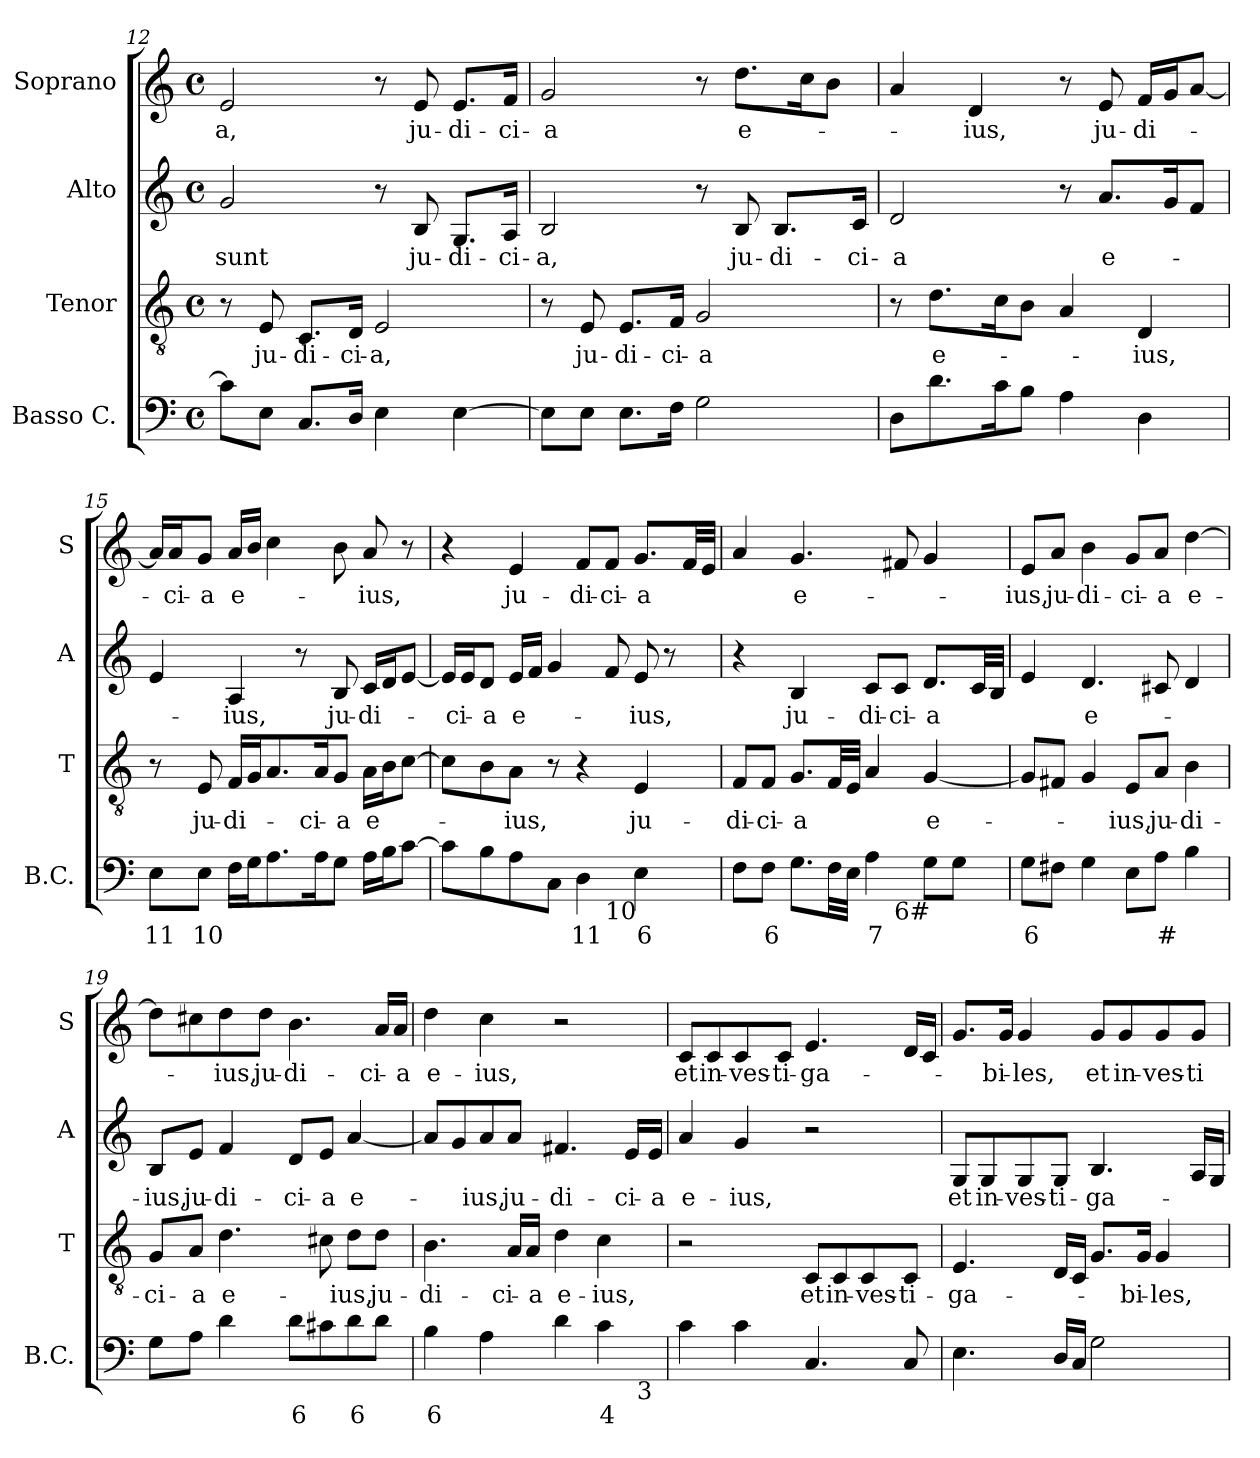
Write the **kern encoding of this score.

**kern	**text	**kern	**text	**kern	**text	**kern	**text
*part4	*part4	*part3	*part3	*part2	*part2	*part1	*part1
*staff4	*staff4	*staff3	*staff3	*staff2	*staff2	*staff1	*staff1
*I"Basso C.	*	*I"Tenor	*	*I"Alto	*	*I"Soprano	*
*I'B.C.	*	*I'T	*	*I'A	*	*I'S	*
*clefF4	*	*clefGv2	*	*clefG2	*	*clefG2	*
*k[]	*	*k[]	*	*k[]	*	*k[]	*
*C:	*	*C:	*	*C:	*	*C:	*
*M4/4	*	*M4/4	*	*M4/4	*	*M4/4	*
*met(c)	*	*met(c)	*	*met(c)	*	*met(c)	*
=12	=12	=12	=12	=12	=12	=12	=12
8c\L]	.	8r	.	2g/	sunt	2e/	-a,
8E\J	.	8E/	ju-	.	.	.	.
8.C/L	.	8.C/L	-di-	.	.	.	.
16D/Jk	.	16D/Jk	-ci-	.	.	.	.
4E\	.	2E/	-a,	8r	.	8r	.
.	.	.	.	8B/	ju-	8e/	ju-
[4E\	.	.	.	8.G/L	-di-	8.e/L	-di-
.	.	.	.	16A/Jk	-ci-	16f/Jk	-ci-
=13	=13	=13	=13	=13	=13	=13	=13
8E\L]	.	8r	.	2B/	-a,	2g/	-a
8E\J	.	8E/	ju-	.	.	.	.
8.E\L	.	8.E/L	-di-	.	.	.	.
16F\Jk	.	16F/Jk	-ci-	.	.	.	.
2G\	.	2G/	-a	8r	.	8r	.
.	.	.	.	8B/	ju-	8.dd\L	e-
.	.	.	.	8.B/L	-di-	.	.
.	.	.	.	.	.	16cc\k	.
.	.	.	.	.	.	8b\J	.
.	.	.	.	16c/Jk	-ci-	.	.
!!LO:PB:g=z
=14	=14	=14	=14	=14	=14	=14	=14
8D\L	.	8r	.	2d/	-a	4a/	.
8.d\	.	8.d\L	e-	.	.	.	.
.	.	.	.	.	.	4d/	-ius,
16c\k	.	16c\k	.	.	.	.	.
8B\J	.	8B\J	.	.	.	.	.
4A\	.	4A/	.	8r	.	8r	.
.	.	.	.	8.a/L	e-	8e/	ju-
4D\	.	4D/	-ius,	.	.	16f/LL	-di-
.	.	.	.	16g/k	.	16g/J	.
.	.	.	.	8f/J	.	[8a/J	.
=15	=15	=15	=15	=15	=15	=15	=15
8E\L	11	8r	.	4e/	.	16a/LL]	.
.	.	.	.	.	.	16a/J	-ci-
8E\J	10	8E/	ju-	.	.	8g/J	-a
16F\LL	.	16F/LL	-di-	4A/	-ius,	16a/LL	e-
16G\J	.	16G/J	.	.	.	16b/JJ	.
8.A\	.	8.A/	.	.	.	4cc\	.
.	.	.	.	8r	.	.	.
16A\k	.	16A/k	-ci-	.	.	.	.
8G\J	.	8G/J	-a	8B/	ju-	8b\	.
16A\LL	.	16A\LL	e-	16c/LL	-di-	8a/	-ius,
16B\J	.	16B\J	.	16d/J	.	.	.
[8c\J	.	[8c\J	.	[8e/J	.	8r	.
=16	=16	=16	=16	=16	=16	=16	=16
*^	*	*	*	*	*	*	*
8c\L]	2ryy	.	8c\L]	.	16e/LL]	.	4r	.
.	.	.	.	.	16e/J	-ci-	.	.
8B\	.	.	8B\	.	8d/J	-a	.	.
8A\	.	.	8A\J	-ius,	16e/LL	e-	4e/	ju-
.	.	.	.	.	16f/JJ	.	.	.
8C\J	.	.	8r	.	4g/	.	.	.
4D\	8ryy	11	4r	.	.	.	8f/L	-di-
!	!LO:TX:b:t=10	!	!	!	!	!	!	!
.	4.ryy	.	.	.	8f/	.	8f/J	-ci-
4E\	.	6	4E/	ju-	8e/	-ius,	8.g/L	-a
.	.	.	.	.	8r	.	.	.
.	.	.	.	.	.	.	32f/LL	.
.	.	.	.	.	.	.	32e/JJJ	.
!!LO:LB:g=z
=17	=17	=17	=17	=17	=17	=17	=17	=17
8F\L	2ryy	.	8F/L	-di-	4r	.	4a/	.
8F\J	.	6	8F/J	-ci-	.	.	.	.
8.G\L	.	.	8.G/L	-a	4B/	ju-	4.g/	e-
32F\LL	.	.	32F/LL	.	.	.	.	.
32E\JJJ	.	.	32E/JJJ	.	.	.	.	.
4A\	8ryy	7	4A/	.	8c/L	-di-	.	.
!	!LO:TX:b:t=6#	!	!	!	!	!	!	!
.	4.ryy	.	.	.	8c/J	-ci-	8f#X/	.
8G\L	.	.	[4G/	e-	8.d/L	-a	4g/	.
8G\J	.	.	.	.	.	.	.	.
.	.	.	.	.	32c/LL	.	.	.
.	.	.	.	.	32B/JJJ	.	.	.
*v	*v	*	*	*	*	*	*	*
=18	=18	=18	=18	=18	=18	=18	=18
8G\L	6	8G/L]	.	4e/	.	8e/L	-ius,
8F#X\J	.	8F#X/J	.	.	.	8a/J	ju-
4G\	.	4G/	.	4.d/	e-	4b\	-di-
8E\L	.	8E/L	-ius,	.	.	8g/L	-ci-
8A\J	#	8A/J	ju-	8c#X/	.	8a/J	-a
4B\	.	4B\	-di-	4d/	.	[4dd\	e-
=19	=19	=19	=19	=19	=19	=19	=19
8G\L	.	8G/L	-ci-	8B/L	-ius,	8dd\L]	.
8A\J	.	8A/J	-a	8e/J	ju-	8cc#X\	.
4d\	.	4.d\	e-	4f/	-di-	8dd\	-ius,
.	.	.	.	.	.	8dd\J	ju-
8d\L	6	.	.	8d/L	-ci-	4.b\	-di-
8c#X\	.	8c#X\	.	8e/J	-a	.	.
8d\	6	8d\L	-ius,	[4a/	e-	.	.
8d\J	.	8d\J	ju-	.	.	16a/LL	-ci-
.	.	.	.	.	.	16a/JJ	-a
!!LO:PB:g=z
=20	=20	=20	=20	=20	=20	=20	=20
*^	*	*	*	*	*	*	*
4B\	2ryy	6	4.B\	-di-	8a/L]	.	4dd\	e-
.	.	.	.	.	8g/	.	.	.
4A\	.	.	.	.	8a/	-ius,	4cc\	-ius,
.	.	.	16A/LL	-ci-	8a/J	ju-	.	.
.	.	.	16A/JJ	-a	.	.	.	.
4d\	4ryy	.	4d\	e-	4.f#X/	-di-	2r	.
4c\	8ryy	4	4c\	-ius,	.	.	.	.
.	32ryy	.	.	.	16e/LL	-ci-	.	.
!	!LO:TX:b:t=3	!	!	!	!	!	!	!
.	16.ryy	.	.	.	.	.	.	.
.	.	.	.	.	16e/JJ	-a	.	.
*v	*v	*	*	*	*	*	*	*
=21	=21	=21	=21	=21	=21	=21	=21
4c\	.	2r	.	4a/	e-	8c/L	et
.	.	.	.	.	.	8c/	in-
4c\	.	.	.	4g/	-ius,	8c/	-ves-
.	.	.	.	.	.	8c/J	-ti-
4.C/	.	8C/L	et	2r	.	4.e/	-ga-
.	.	8C/	in-	.	.	.	.
.	.	8C/	-ves-	.	.	.	.
8C/	.	8C/J	-ti-	.	.	16d/LL	.
.	.	.	.	.	.	16c/JJ	.
=22	=22	=22	=22	=22	=22	=22	=22
4.E\	.	4.E/	-ga-	8G/L	et	8.g/L	.
.	.	.	.	8G/	in-	.	.
.	.	.	.	.	.	16g/Jk	-bi-
.	.	.	.	8G/	-ves-	4g/	-les,
16D/LL	.	16D/LL	.	8G/J	-ti-	.	.
16C/JJ	.	16C/JJ	.	.	.	.	.
2G\	.	8.G/L	.	4.B/	-ga-	8g/L	et
.	.	.	.	.	.	8g/	in-
.	.	16G/Jk	-bi-	.	.	.	.
.	.	4G/	-les,	.	.	8g/	-ves-
.	.	.	.	16A/LL	.	8g/J	-ti-
.	.	.	.	16G/JJ	.	.	.
=	=	=	=	=	=	=	=
*-	*-	*-	*-	*-	*-	*-	*-
